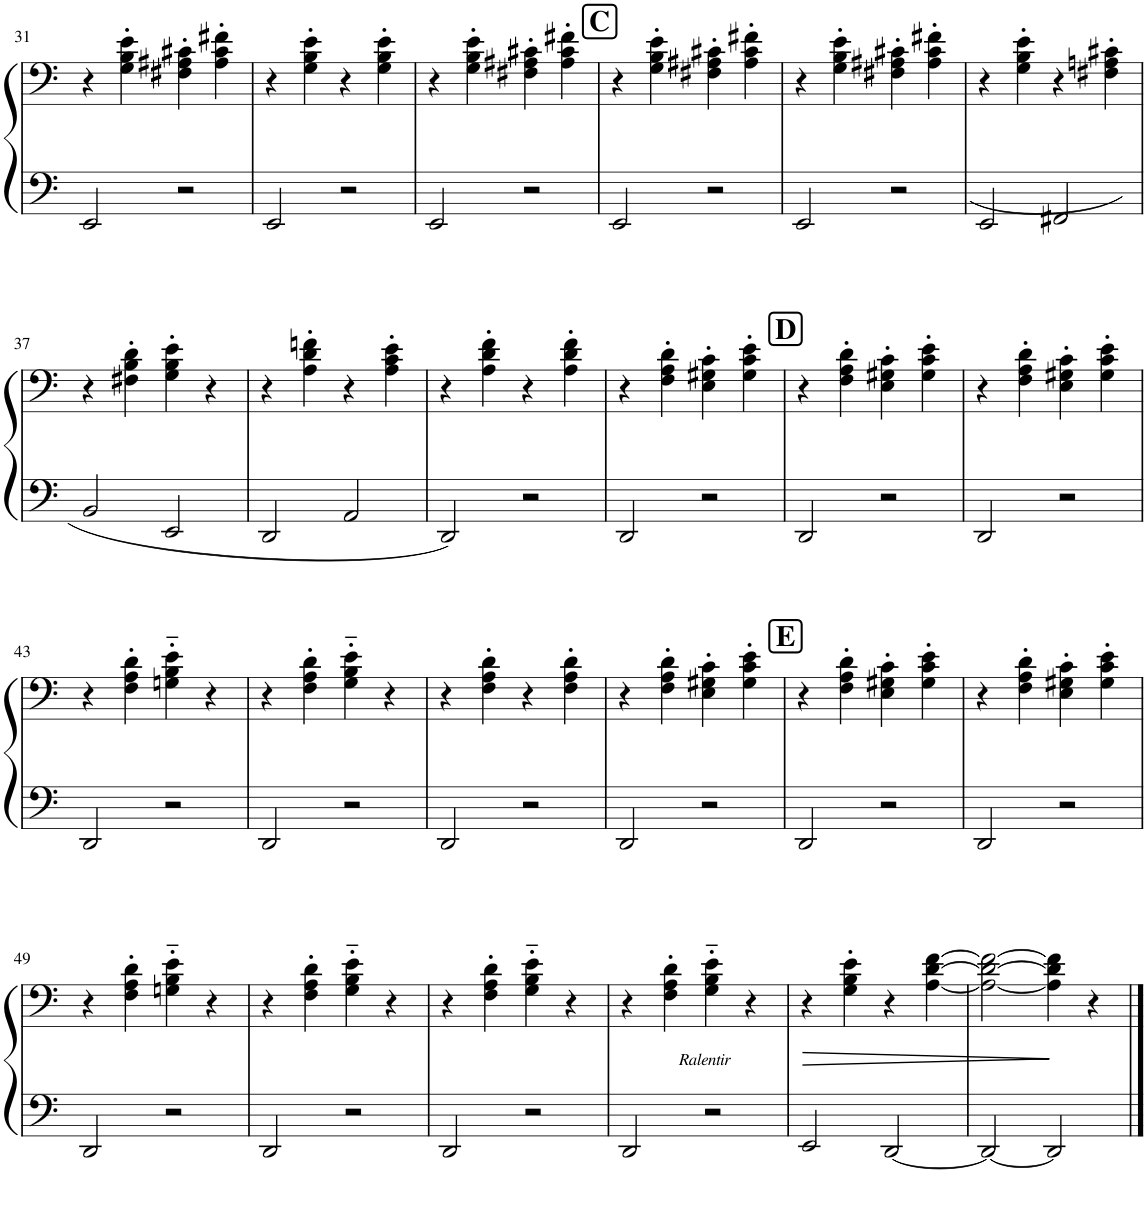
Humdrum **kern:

**kern	**kern	**dynam
*part1	*part1	*part1
*staff2	*staff1	*staff1/2
*I"Piano	*	*
*I'Pno.	*	*
!!LO:PB:g=z
*clefF4	*clefF4	*
*k[]	*k[]	*
*M4/4	*M4/4	*
*met(c)	*met(c)	*
=31	=31	=31
2EE/	4r	.
.	4G\' 4B\' 4e\'	.
2r	4F#X\' 4A#X\' 4c#X\'	.
.	4A#\' 4c#\' 4f#X\'	.
=32	=32	=32
2EE/	4r	.
.	4G\' 4B\' 4e\'	.
2r	4r	.
.	4G\' 4B\' 4e\'	.
=33	=33	=33
2EE/	4r	.
.	4G\' 4B\' 4e\'	.
2r	4F#X\' 4A#X\' 4c#X\'	.
.	4A#\' 4c#\' 4f#X\'	.
!!LO:REH:place=s1:a:B:cj:fs=14:t=C
=34	=34	=34
2EE/	4r	.
.	4G\' 4B\' 4e\'	.
2r	4F#X\' 4A#X\' 4c#X\'	.
.	4A#\' 4c#\' 4f#X\'	.
=35	=35	=35
2EE/	4r	.
.	4G\' 4B\' 4e\'	.
2r	4F#X\' 4A#X\' 4c#X\'	.
.	4A#\' 4c#\' 4f#X\'	.
=36	=36	=36
2EE/	4r	.
.	4G\' 4B\' 4e\'	.
2FF#X/	4r	.
.	4F#X\' 4An\' 4c#X\'	.
!!LO:LB:g=z
=37	=37	=37
2BB/	4r	.
.	4F#X\' 4B\' 4d\'	.
2EE/	4G\' 4B\' 4e\'	.
.	4r	.
=38	=38	=38
2DD/	4r	.
.	4A\' 4d\' 4fn\'	.
2AA/	4r	.
.	4A\' 4c\' 4e\'	.
=39	=39	=39
2DD/	4r	.
.	4A\' 4d\' 4f\'	.
2r	4r	.
.	4A\' 4d\' 4f\'	.
=40	=40	=40
2DD/	4r	.
.	4F\' 4A\' 4d\'	.
2r	4E\' 4G#X\' 4c\'	.
.	4G#\' 4c\' 4e\'	.
!!LO:REH:place=s1:a:B:cj:fs=14:t=D
=41	=41	=41
2DD/	4r	.
.	4F\' 4A\' 4d\'	.
2r	4E\' 4G#X\' 4c\'	.
.	4G#\' 4c\' 4e\'	.
=42	=42	=42
2DD/	4r	.
.	4F\' 4A\' 4d\'	.
2r	4E\' 4G#X\' 4c\'	.
.	4G#\' 4c\' 4e\'	.
!!LO:LB:g=z
=43	=43	=43
2DD/	4r	.
.	4F\' 4A\' 4d\'	.
2r	4Gn\'~ 4B\'~ 4e\'~	.
.	4r	.
=44	=44	=44
2DD/	4r	.
.	4F\' 4A\' 4d\'	.
2r	4G\'~ 4B\'~ 4e\'~	.
.	4r	.
=45	=45	=45
2DD/	4r	.
.	4F\' 4A\' 4d\'	.
2r	4r	.
.	4F\' 4A\' 4d\'	.
=46	=46	=46
2DD/	4r	.
.	4F\' 4A\' 4d\'	.
2r	4E\' 4G#X\' 4c\'	.
.	4G#\' 4c\' 4e\'	.
!!LO:REH:place=s1:a:B:cj:fs=14:t=E
=47	=47	=47
2DD/	4r	.
.	4F\' 4A\' 4d\'	.
2r	4E\' 4G#X\' 4c\'	.
.	4G#\' 4c\' 4e\'	.
=48	=48	=48
2DD/	4r	.
.	4F\' 4A\' 4d\'	.
2r	4E\' 4G#X\' 4c\'	.
.	4G#\' 4c\' 4e\'	.
!!LO:LB:g=z
=49	=49	=49
2DD/	4r	.
.	4F\' 4A\' 4d\'	.
2r	4Gn\'~ 4B\'~ 4e\'~	.
.	4r	.
=50	=50	=50
2DD/	4r	.
.	4F\' 4A\' 4d\'	.
2r	4G\'~ 4B\'~ 4e\'~	.
.	4r	.
=51	=51	=51
2DD/	4r	.
.	4F\' 4A\' 4d\'	.
2r	4G\'~ 4B\'~ 4e\'~	.
.	4r	.
=52	=52	=52
!	!LO:TX:b:i:t=Ralentir	!
2DD/	4r	.
.	4F\' 4A\' 4d\'	.
2r	4G\'~ 4B\'~ 4e\'~	.
.	4r	.
=53	=53	=53
!	!	!LO:HP:b
2EE/	4r	>
.	4G\' 4B\' 4e\'	.
[2DD/	4r	.
.	[4A\ [4d\ [4f\	.
.	.	]
=54	=54	=54
2DD/_	2A\_ 2d\_ 2f\_	.
2DD/]	4A\] 4d\] 4f\]	.
.	4r	.
==	==	==
*-	*-	*-
